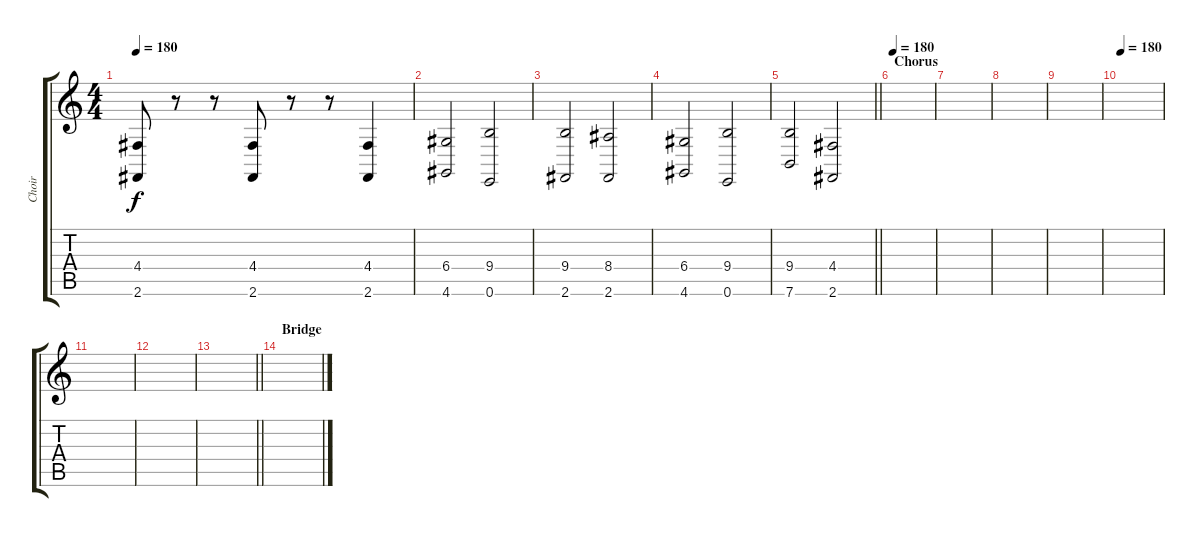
\track ("Choir" "Choir") {instrument choiraahs}
\staff {score tabs}
\tuning (E4 B3 G3 D3 A2 E2) {hide}
\ts (4 4)
\tempo 180
\clef g2
\ks c
(4.4 2.6).8{dy f} r.8 r.8 (4.4 2.6).8 r.8 r.8 (4.4 2.6).4 |
(6.4 4.6).2 (9.4 0.6).2 |
(9.4 2.6).2 (8.4 2.6).2 |
(6.4 4.6).2 (9.4 0.6).2 |
\barLineRight lightlight
(9.4 7.6).2 (4.4 2.6).2 |
\section ("" "Chorus")
\tempo 180
|
|
|
|
\tempo 180
|
|
|
\barLineRight lightlight
|
\section ("" "Bridge")
